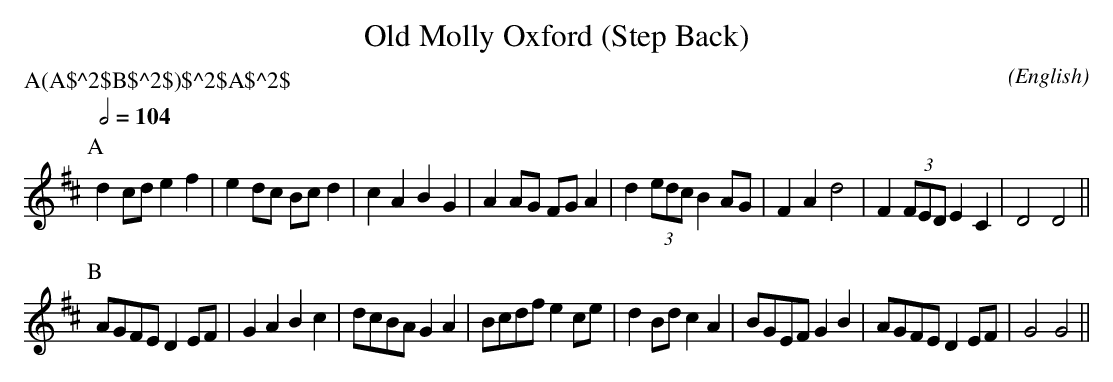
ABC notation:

X:1
T:Old Molly Oxford (Step Back)
C:
O:English
P:A(A$^2$B$^2$)$^2$A$^2$
K:D
Q:1/2=104
L:1/8
P:A
d2 cd e2 f2 | e2 dc Bc d2 | c2 A2 B2 G2 | A2 AG FG A2 | d2 (3edc B2 AG |\
F2 A2 d4 | F2 (3FED E2 C2 | D4 D4 ||
P:B
AGFE D2 EF | G2 A2 B2 c2 | dcBA G2 A2 | Bcdf e2 ce | d2 Bd c2 A2 |\
BGEF G2 B2 | AGFE D2 EF | G4 G4 ||
